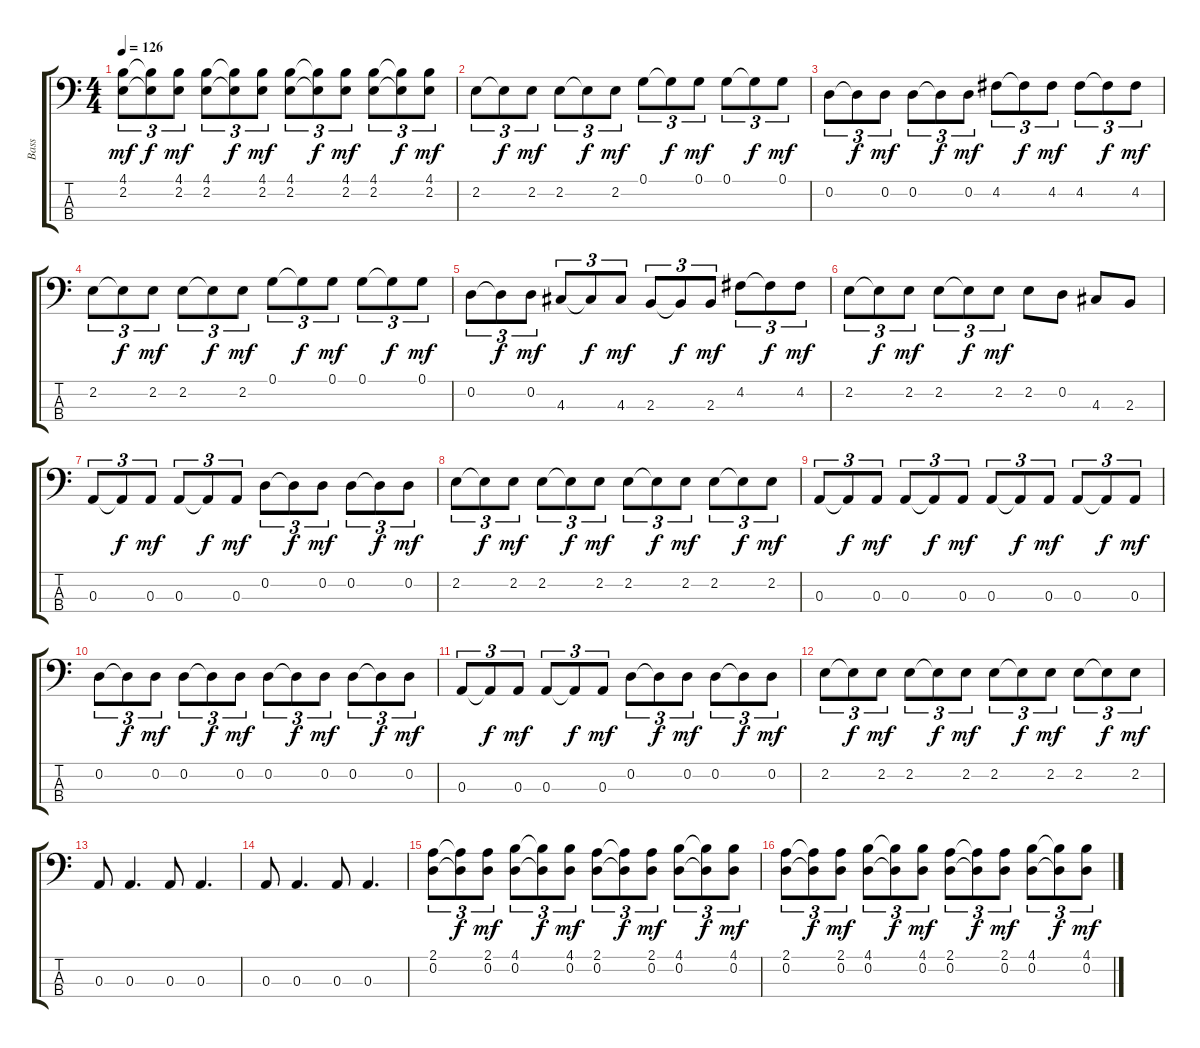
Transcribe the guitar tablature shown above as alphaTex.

\track ("Bass" "Bass") {instrument electricbassfinger}
\staff {score tabs}
\tuning (G2 D2 A1 E1) {hide}
\ts (4 4)
\tempo 126
\clef f4
\ks c
(4.1 2.2).8{tu (3 2) dy mf} (4.1{t} 2.2{t}).8{tu (3 2) dy f} (4.1 2.2).8{tu (3 2) dy mf} (4.1 2.2).8{tu (3 2)} (4.1{t} 2.2{t}).8{tu (3 2) dy f} (4.1 2.2).8{tu (3 2) dy mf} (4.1 2.2).8{tu (3 2)} (4.1{t} 2.2{t}).8{tu (3 2) dy f} (4.1 2.2).8{tu (3 2) dy mf} (4.1 2.2).8{tu (3 2)} (4.1{t} 2.2{t}).8{tu (3 2) dy f} (4.1 2.2).8{tu (3 2) dy mf} |
2.2.8{tu (3 2)} 2.2{t}.8{tu (3 2) dy f} 2.2.8{tu (3 2) dy mf} 2.2.8{tu (3 2)} 2.2{t}.8{tu (3 2) dy f} 2.2.8{tu (3 2) dy mf} 0.1.8{tu (3 2)} 0.1{t}.8{tu (3 2) dy f} 0.1.8{tu (3 2) dy mf} 0.1.8{tu (3 2)} 0.1{t}.8{tu (3 2) dy f} 0.1.8{tu (3 2) dy mf} |
0.2.8{tu (3 2)} 0.2{t}.8{tu (3 2) dy f} 0.2.8{tu (3 2) dy mf} 0.2.8{tu (3 2)} 0.2{t}.8{tu (3 2) dy f} 0.2.8{tu (3 2) dy mf} 4.2.8{tu (3 2)} 4.2{t}.8{tu (3 2) dy f} 4.2.8{tu (3 2) dy mf} 4.2.8{tu (3 2)} 4.2{t}.8{tu (3 2) dy f} 4.2.8{tu (3 2) dy mf} |
2.2.8{tu (3 2)} 2.2{t}.8{tu (3 2) dy f} 2.2.8{tu (3 2) dy mf} 2.2.8{tu (3 2)} 2.2{t}.8{tu (3 2) dy f} 2.2.8{tu (3 2) dy mf} 0.1.8{tu (3 2)} 0.1{t}.8{tu (3 2) dy f} 0.1.8{tu (3 2) dy mf} 0.1.8{tu (3 2)} 0.1{t}.8{tu (3 2) dy f} 0.1.8{tu (3 2) dy mf} |
0.2.8{tu (3 2)} 0.2{t}.8{tu (3 2) dy f} 0.2.8{tu (3 2) dy mf} 4.3.8{tu (3 2)} 4.3{t}.8{tu (3 2) dy f} 4.3.8{tu (3 2) dy mf} 2.3.8{tu (3 2)} 2.3{t}.8{tu (3 2) dy f} 2.3.8{tu (3 2) dy mf} 4.2.8{tu (3 2)} 4.2{t}.8{tu (3 2) dy f} 4.2.8{tu (3 2) dy mf} |
2.2.8{tu (3 2)} 2.2{t}.8{tu (3 2) dy f} 2.2.8{tu (3 2) dy mf} 2.2.8{tu (3 2)} 2.2{t}.8{tu (3 2) dy f} 2.2.8{tu (3 2) dy mf} 2.2.8 0.2.8 4.3.8 2.3.8 |
0.3.8{tu (3 2)} 0.3{t}.8{tu (3 2) dy f} 0.3.8{tu (3 2) dy mf} 0.3.8{tu (3 2)} 0.3{t}.8{tu (3 2) dy f} 0.3.8{tu (3 2) dy mf} 0.2.8{tu (3 2)} 0.2{t}.8{tu (3 2) dy f} 0.2.8{tu (3 2) dy mf} 0.2.8{tu (3 2)} 0.2{t}.8{tu (3 2) dy f} 0.2.8{tu (3 2) dy mf} |
2.2.8{tu (3 2)} 2.2{t}.8{tu (3 2) dy f} 2.2.8{tu (3 2) dy mf} 2.2.8{tu (3 2)} 2.2{t}.8{tu (3 2) dy f} 2.2.8{tu (3 2) dy mf} 2.2.8{tu (3 2)} 2.2{t}.8{tu (3 2) dy f} 2.2.8{tu (3 2) dy mf} 2.2.8{tu (3 2)} 2.2{t}.8{tu (3 2) dy f} 2.2.8{tu (3 2) dy mf} |
0.3.8{tu (3 2)} 0.3{t}.8{tu (3 2) dy f} 0.3.8{tu (3 2) dy mf} 0.3.8{tu (3 2)} 0.3{t}.8{tu (3 2) dy f} 0.3.8{tu (3 2) dy mf} 0.3.8{tu (3 2)} 0.3{t}.8{tu (3 2) dy f} 0.3.8{tu (3 2) dy mf} 0.3.8{tu (3 2)} 0.3{t}.8{tu (3 2) dy f} 0.3.8{tu (3 2) dy mf} |
0.2.8{tu (3 2)} 0.2{t}.8{tu (3 2) dy f} 0.2.8{tu (3 2) dy mf} 0.2.8{tu (3 2)} 0.2{t}.8{tu (3 2) dy f} 0.2.8{tu (3 2) dy mf} 0.2.8{tu (3 2)} 0.2{t}.8{tu (3 2) dy f} 0.2.8{tu (3 2) dy mf} 0.2.8{tu (3 2)} 0.2{t}.8{tu (3 2) dy f} 0.2.8{tu (3 2) dy mf} |
0.3.8{tu (3 2)} 0.3{t}.8{tu (3 2) dy f} 0.3.8{tu (3 2) dy mf} 0.3.8{tu (3 2)} 0.3{t}.8{tu (3 2) dy f} 0.3.8{tu (3 2) dy mf} 0.2.8{tu (3 2)} 0.2{t}.8{tu (3 2) dy f} 0.2.8{tu (3 2) dy mf} 0.2.8{tu (3 2)} 0.2{t}.8{tu (3 2) dy f} 0.2.8{tu (3 2) dy mf} |
2.2.8{tu (3 2)} 2.2{t}.8{tu (3 2) dy f} 2.2.8{tu (3 2) dy mf} 2.2.8{tu (3 2)} 2.2{t}.8{tu (3 2) dy f} 2.2.8{tu (3 2) dy mf} 2.2.8{tu (3 2)} 2.2{t}.8{tu (3 2) dy f} 2.2.8{tu (3 2) dy mf} 2.2.8{tu (3 2)} 2.2{t}.8{tu (3 2) dy f} 2.2.8{tu (3 2) dy mf} |
0.3.8 0.3.4{d} 0.3.8 0.3.4{d} |
0.3.8 0.3.4{d} 0.3.8 0.3.4{d} |
(2.1 0.2).8{tu (3 2)} (2.1{t} 0.2{t}).8{tu (3 2) dy f} (2.1 0.2).8{tu (3 2) dy mf} (4.1 0.2).8{tu (3 2)} (4.1{t} 0.2{t}).8{tu (3 2) dy f} (4.1 0.2).8{tu (3 2) dy mf} (2.1 0.2).8{tu (3 2)} (2.1{t} 0.2{t}).8{tu (3 2) dy f} (2.1 0.2).8{tu (3 2) dy mf} (4.1 0.2).8{tu (3 2)} (4.1{t} 0.2{t}).8{tu (3 2) dy f} (4.1 0.2).8{tu (3 2) dy mf} |
(2.1 0.2).8{tu (3 2)} (2.1{t} 0.2{t}).8{tu (3 2) dy f} (2.1 0.2).8{tu (3 2) dy mf} (4.1 0.2).8{tu (3 2)} (4.1{t} 0.2{t}).8{tu (3 2) dy f} (4.1 0.2).8{tu (3 2) dy mf} (2.1 0.2).8{tu (3 2)} (2.1{t} 0.2{t}).8{tu (3 2) dy f} (2.1 0.2).8{tu (3 2) dy mf} (4.1 0.2).8{tu (3 2)} (4.1{t} 0.2{t}).8{tu (3 2) dy f} (4.1 0.2).8{tu (3 2) dy mf}
